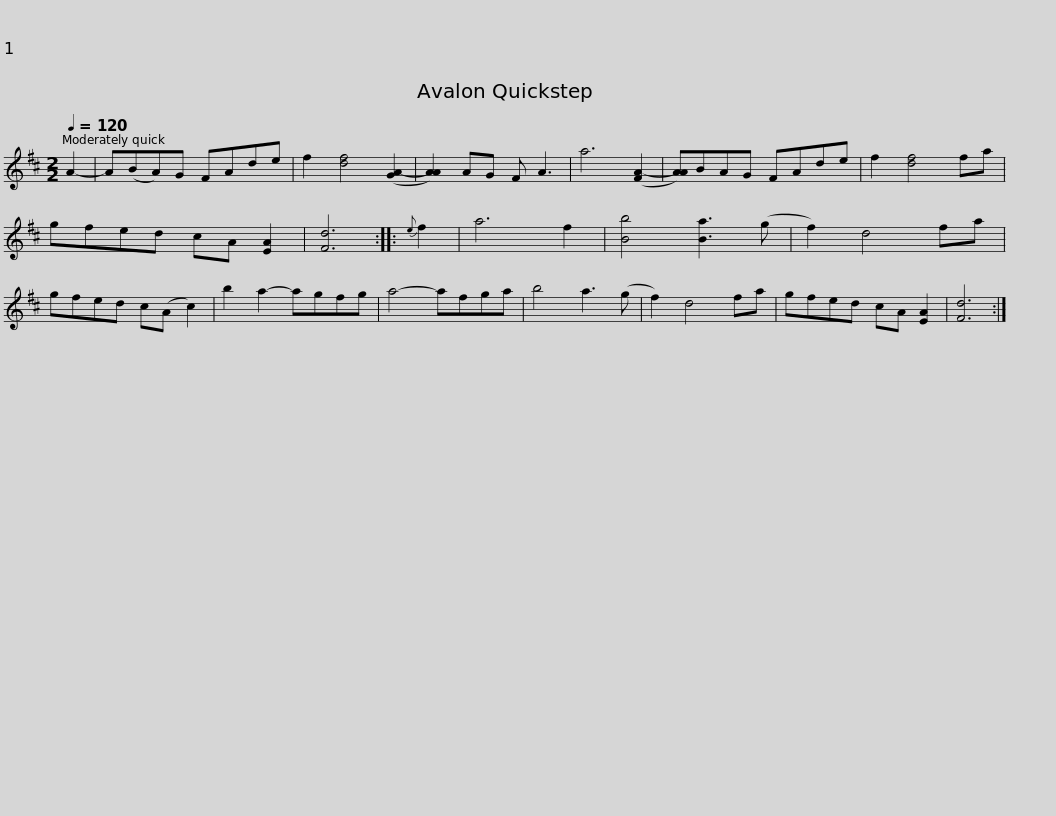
X:1
L:1/8
Q:1/4=120
M:2/2
I:linebreak $
K:D
V:1 treble
V:1
 A2- | A(BA)G FAde | f2 [df]4 ([GA-]2 | [AA]2) AG F A3 | a6 ([FA-]2 | %5
 [AA])BAG FAde | f2 [df]4 fa | gfed cA [EA]2 |$ [Fd]6 ::{e} f2 | %10
 a6 f2 | [Bb]4 [Ba]3 (g | f2) d4 fa | gfed c(A c2) | b2 a2- agfg | %15
 a4- afga | b4 a3 (g |$ f2) d4 fa | gfed cA [EA]2 | [Fd]6 :| %20
